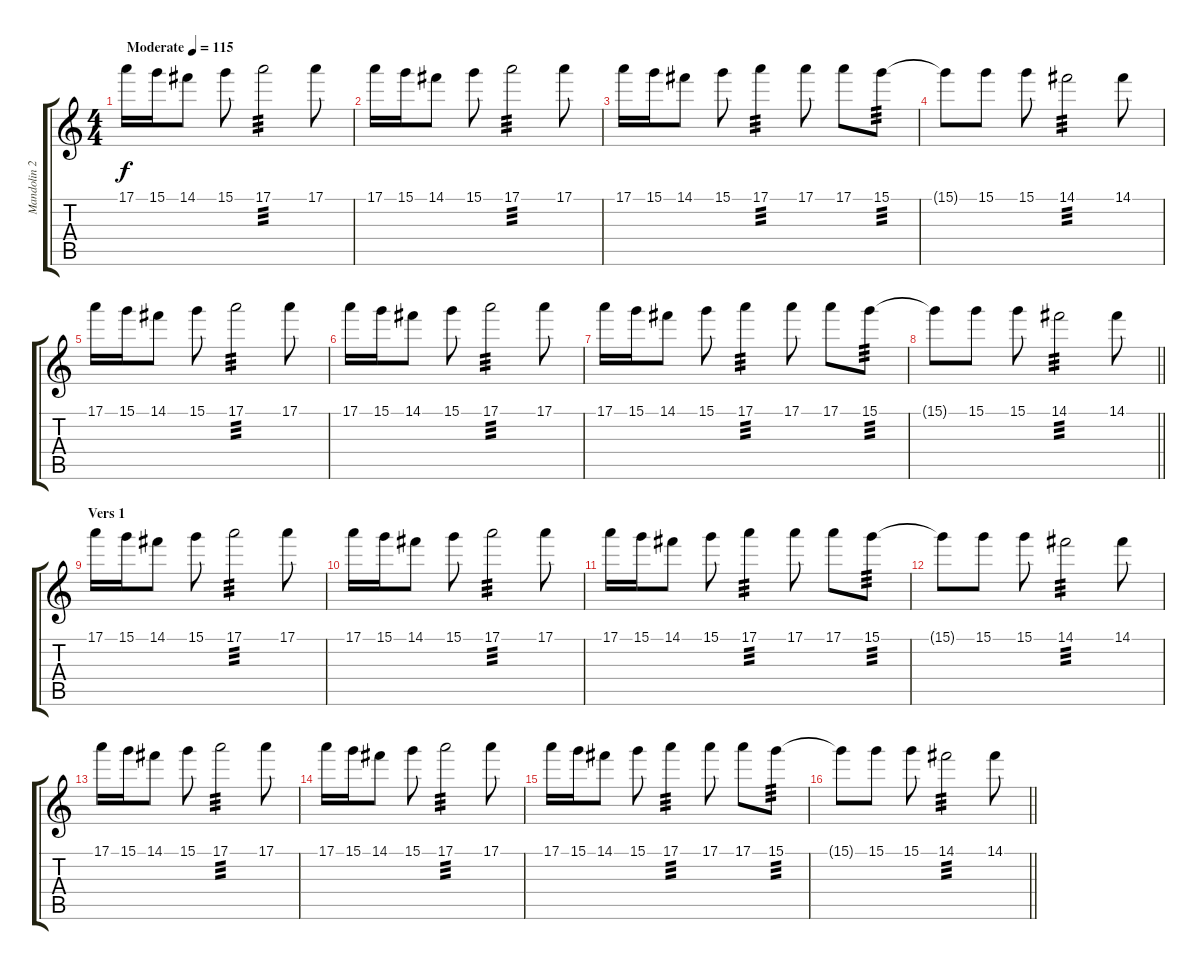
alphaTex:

\track ("Mandolin 2" "Mandolin 2") {instrument acousticguitarsteel}
\staff {score tabs}
\tuning (E4 B3 G3 D3 A2 E2) {hide}
\ts (4 4)
\tempo (115 "Moderate")
\clef g2
\ks c
17.1.16{dy f instrument acousticguitarsteel} 15.1.16 14.1.8 15.1.8 17.1.2{tp 3} 17.1.8 |
17.1.16 15.1.16 14.1.8 15.1.8 17.1.2{tp 3} 17.1.8 |
17.1.16 15.1.16 14.1.8 15.1.8 17.1.4{tp 3} 17.1.8 17.1.8 15.1.8{tp 3} |
15.1{t}.8 15.1.8 15.1.8 14.1.2{tp 3} 14.1.8 |
17.1.16 15.1.16 14.1.8 15.1.8 17.1.2{tp 3} 17.1.8 |
17.1.16 15.1.16 14.1.8 15.1.8 17.1.2{tp 3} 17.1.8 |
17.1.16 15.1.16 14.1.8 15.1.8 17.1.4{tp 3} 17.1.8 17.1.8 15.1.8{tp 3} |
\barLineRight lightlight
15.1{t}.8 15.1.8 15.1.8 14.1.2{tp 3} 14.1.8 |
\section ("" "Vers 1")
17.1.16{volume 8} 15.1.16 14.1.8 15.1.8 17.1.2{tp 3} 17.1.8 |
17.1.16 15.1.16 14.1.8 15.1.8 17.1.2{tp 3} 17.1.8 |
17.1.16 15.1.16 14.1.8 15.1.8 17.1.4{tp 3} 17.1.8 17.1.8 15.1.8{tp 3} |
15.1{t}.8 15.1.8 15.1.8 14.1.2{tp 3} 14.1.8 |
17.1.16 15.1.16 14.1.8 15.1.8 17.1.2{tp 3} 17.1.8 |
17.1.16 15.1.16 14.1.8 15.1.8 17.1.2{tp 3} 17.1.8 |
17.1.16 15.1.16 14.1.8 15.1.8 17.1.4{tp 3} 17.1.8 17.1.8 15.1.8{tp 3} |
\barLineRight lightlight
15.1{t}.8 15.1.8 15.1.8 14.1.2{tp 3} 14.1.8
